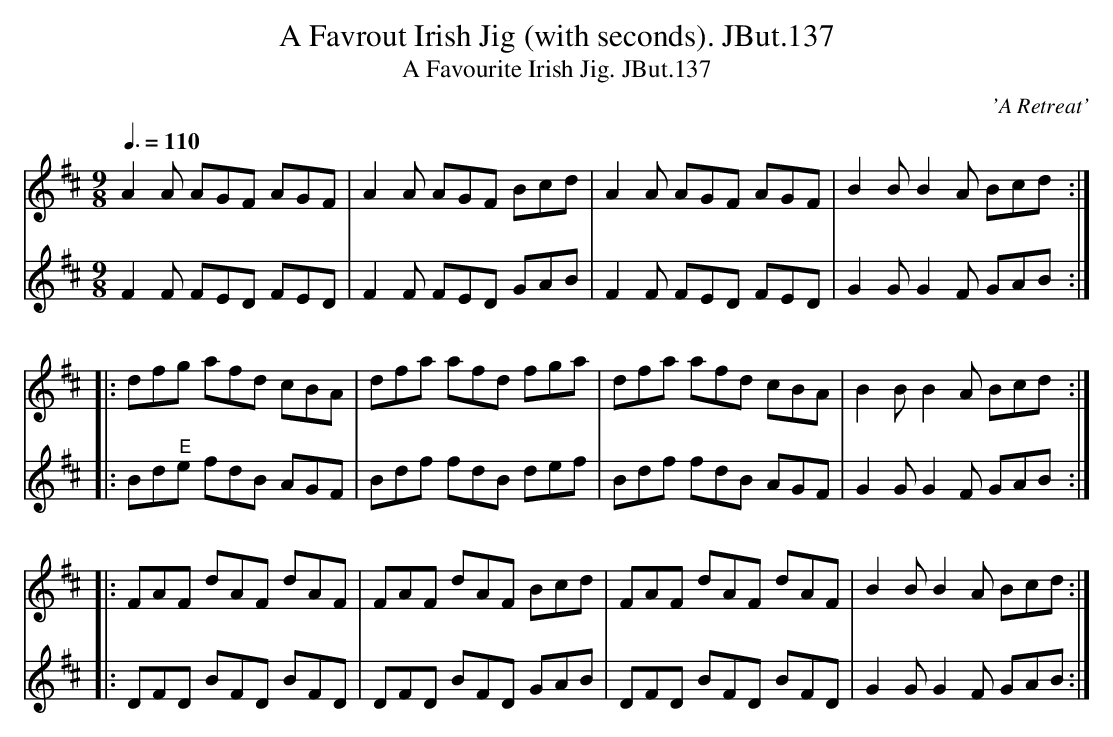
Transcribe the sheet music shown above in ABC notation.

X:1
T:Favrout Irish Jig (with seconds). JBut.137, A
T:Favourite Irish Jig. JBut.137, A
C:'A Retreat'
M:9/8
L:1/8
Q:3/8=110
K:D
V:1
A2A AGF AGF|A2A AGF Bcd|A2A AGF AGF|B2B B2A Bcd:|
|:dfg afd cBA|dfa afd fga|dfa afd cBA|B2B B2A Bcd:|
|:FAF dAF dAF|FAF dAF Bcd|FAF dAF dAF|B2B B2A Bcd:|
V:2
F2F FED FED|F2F FED GAB|F2F FED FED|G2G G2F GAB:|
|:Bd"^E"e fdB AGF|Bdf fdB def|Bdf fdB AGF|G2G G2F GAB:|
|:DFD BFD BFD|DFD BFD GAB|DFD BFD BFD|G2G G2F GAB:|
